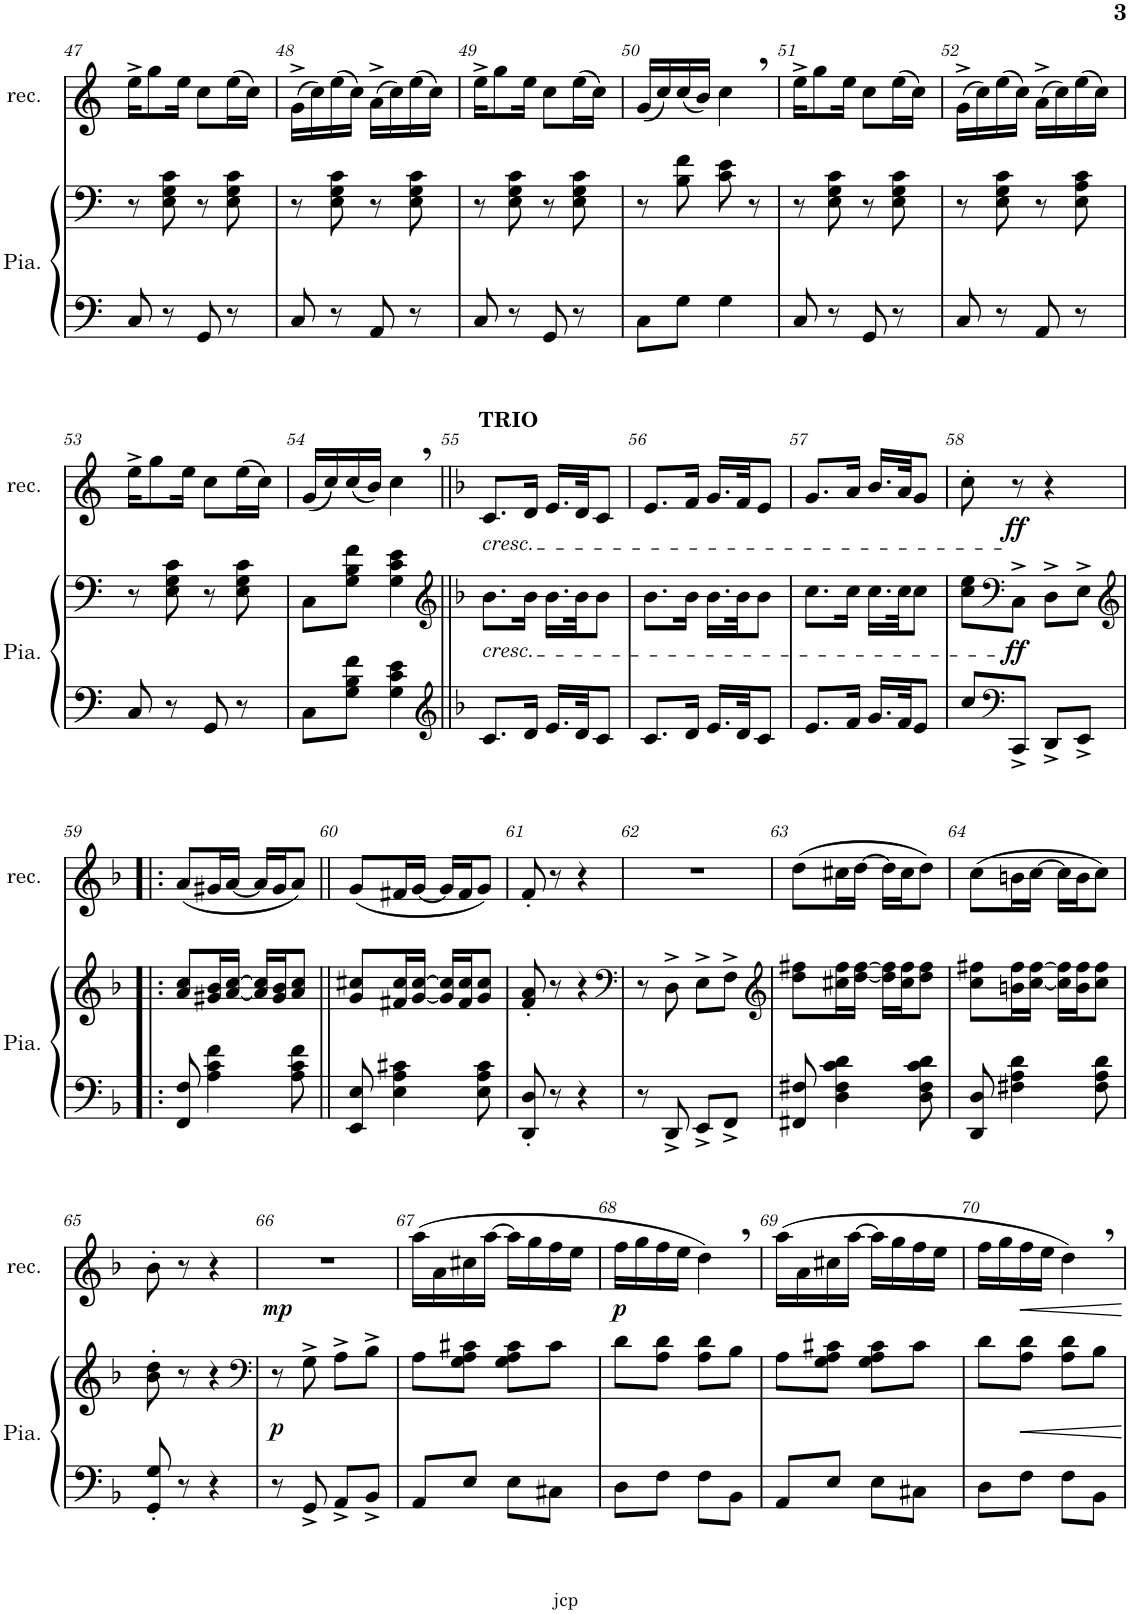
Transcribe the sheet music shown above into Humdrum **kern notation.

**kern	**kern	**dynam	**kern	**dynam
*part2	*part2	*part2	*part1	*part1
*staff3	*staff2	*staff2/3	*staff1	*staff1
*I"Piano	*	*	*I"Recorder	*
*I'Pia.	*	*	*I'rec.	*
!!LO:PB:g=z
*clefF4	*clefF4	*	*clefG2	*
*k[]	*k[]	*	*k[]	*
*M2/4	*M2/4	*	*M2/4	*
=47	=47	=47	=47	=47
8C/	8r	.	16ee^\KL	.
.	.	.	8gg\	.
8r	8E\ 8G\ 8c\	.	.	.
.	.	.	16ee\Jk	.
8GG/	8r	.	8cc\L	.
8r	8E\ 8G\ 8c\	.	(16ee\L	.
.	.	.	16cc\JJ)	.
=48	=48	=48	=48	=48
8C/	8r	.	(16g^\LL	.
.	.	.	16cc\)	.
8r	8E\ 8G\ 8c\	.	(16ee\	.
.	.	.	16cc\JJ)	.
8AA/	8r	.	(16a^\LL	.
.	.	.	16cc\)	.
8r	8E\ 8G\ 8c\	.	(16ee\	.
.	.	.	16cc\JJ)	.
=49	=49	=49	=49	=49
8C/	8r	.	16ee^\KL	.
.	.	.	8gg\	.
8r	8E\ 8G\ 8c\	.	.	.
.	.	.	16ee\Jk	.
8GG/	8r	.	8cc\L	.
8r	8E\ 8G\ 8c\	.	(16ee\L	.
.	.	.	16cc\JJ)	.
=50	=50	=50	=50	=50
8C\L	8r	.	(16g/LL	.
.	.	.	16cc/)	.
8G\J	8B\ 8f\	.	(16cc/	.
.	.	.	16b/JJ)	.
4G\	8c\ 8e\	.	4cc,\	.
.	8r	.	.	.
=51	=51	=51	=51	=51
8C/	8r	.	16ee^\KL	.
.	.	.	8gg\	.
8r	8E\ 8G\ 8c\	.	.	.
.	.	.	16ee\Jk	.
8GG/	8r	.	8cc\L	.
8r	8E\ 8G\ 8c\	.	(16ee\L	.
.	.	.	16cc\JJ)	.
=52	=52	=52	=52	=52
8C/	8r	.	(16g^\LL	.
.	.	.	16cc\)	.
8r	8E\ 8G\ 8c\	.	(16ee\	.
.	.	.	16cc\JJ)	.
8AA/	8r	.	(16a^\LL	.
.	.	.	16cc\)	.
8r	8E\ 8A\ 8c\	.	(16ee\	.
.	.	.	16cc\JJ)	.
!!LO:LB:g=z
=53	=53	=53	=53	=53
8C/	8r	.	16ee^\KL	.
.	.	.	8gg\	.
8r	8E\ 8G\ 8c\	.	.	.
.	.	.	16ee\Jk	.
8GG/	8r	.	8cc\L	.
8r	8E\ 8G\ 8c\	.	(16ee\L	.
.	.	.	16cc\JJ)	.
=54	=54	=54	=54	=54
8C\L	8C\L	.	(16g/LL	.
.	.	.	16cc/)	.
8G\ 8B\ 8f\J	8G\ 8B\ 8f\J	.	(16cc/	.
.	.	.	16b/JJ)	.
4G\ 4c\ 4e\	4G\ 4c\ 4e\	.	4cc,\	.
=55||	=55||	=55||	=55||	=55||
*clefG2	*clefG2	*	*	*
*k[b-]	*k[b-]	*	*k[b-]	*
!	!	!	!LO:TX:a:B:t=TRIO	!
!	!	!	!LO:TX:b:i:t=cresc.	!
!	!LO:TX:b:i:t=cresc.	!	!	!
8.c/L	8.b-\L	.	8.c/L	.
16d/Jk	16b-\Jk	.	16d/Jk	.
16.e/LL	16.b-\LL	.	16.e/LL	.
32d/JK	32b-\JK	.	32d/JK	.
8c/J	8b-\J	.	8c/J	.
=56	=56	=56	=56	=56
8.c/L	8.b-\L	.	8.e/L	.
16d/Jk	16b-\Jk	.	16f/Jk	.
16.e/LL	16.b-\LL	.	16.g/LL	.
32d/JK	32b-\JK	.	32f/JK	.
8c/J	8b-\J	.	8e/J	.
=57	=57	=57	=57	=57
8.e/L	8.cc\L	.	8.g/L	.
16f/Jk	16cc\Jk	.	16a/Jk	.
16.g/LL	16.cc\LL	.	16.b-/LL	.
32f/JK	32cc\JK	.	32a/JK	.
8e/J	8cc\J	.	8g/J	.
=58	=58	=58	=58	=58
8cc/L	8cc\ 8ee\L	.	8cc'\	.
*clefF4	*clefF4	*	*	*
!	!	!LO:DY:b	!	!LO:DY:b
8CC^/J	8C^\J	ff	8r	ff
8DD^/L	8D^\L	.	4r	.
8EE^/J	8E^\J	.	.	.
!!LO:LB:g=z
=59!|:	=59!|:	=59!|:	=59!|:	=59!|:
*	*clefG2	*	*	*
8FF/ 8F/	8a/ 8cc/L	.	(8a/L	.
4A\ 4c\ 4f\	16g#X/ 16b-/L	.	16g#X/L	.
.	[16a/ [16cc/JJ	.	[16a/JJ	.
.	16a/] 16cc/]LL	.	16a/LL]	.
.	16g#/ 16b-/J	.	16g#/J	.
8A\ 8c\ 8f\	8a/ 8cc/J	.	8a/J)	.
=60||	=60||	=60||	=60||	=60||
8EE/ 8E/	8g/ 8cc#X/L	.	(8g/L	.
4E\ 4A\ 4c#X\	16f#X/ 16cc#/L	.	16f#X/L	.
.	[16g/ [16cc#/JJ	.	[16g/JJ	.
.	16g/] 16cc#/]LL	.	16g/LL]	.
.	16f#/ 16cc#/J	.	16f#/J	.
8E\ 8A\ 8c#\	8g/ 8cc#/J	.	8g/J)	.
=61	=61	=61	=61	=61
8DD/' 8D/'	8f/' 8a/'	.	8f'/	.
8r	8r	.	8r	.
4r	4r	.	4r	.
=62	=62	=62	=62	=62
*	*clefF4	*	*	*
8r	8r	.	2r	.
8DD^/	8D^\	.	.	.
8EE^/L	8E^\L	.	.	.
8FF^/J	8F^\J	.	.	.
=63	=63	=63	=63	=63
*	*clefG2	*	*	*
8FF#X/ 8F#X/	8dd\ 8ff#X\L	.	(8dd\L	.
4D\ 4F#\ 4c\ 4d\	16cc#X\ 16ff#\L	.	16cc#X\L	.
.	[16dd\ [16ff#\JJ	.	[16dd\JJ	.
.	16dd\] 16ff#\]LL	.	16dd\LL]	.
.	16cc#\ 16ff#\J	.	16cc#\J	.
8D\ 8F#\ 8c\ 8d\	8dd\ 8ff#\J	.	8dd\J)	.
=64	=64	=64	=64	=64
8DD/ 8D/	8cc\ 8ff#X\L	.	(8cc\L	.
4F#X\ 4A\ 4d\	16bn\ 16ff#\L	.	16bn\L	.
.	[16cc\ [16ff#\JJ	.	[16cc\JJ	.
.	16cc\] 16ff#\]LL	.	16cc\LL]	.
.	16b\ 16ff#\J	.	16b\J	.
8F#\ 8A\ 8d\	8cc\ 8ff#\J	.	8cc\J)	.
!!LO:LB:g=z
=65	=65	=65	=65	=65
8GG/' 8G/'	8b-\' 8dd\'	.	8b-'\	.
8r	8r	.	8r	.
4r	4r	.	4r	.
=66	=66	=66	=66	=66
*	*clefF4	*	*	*
!	!	!LO:DY:b	!	!LO:DY:b
8r	8r	p	2r	mp
8GG^/	8G^\	.	.	.
8AA^/L	8A^\L	.	.	.
8BB-^/J	8B-^\J	.	.	.
=67	=67	=67	=67	=67
8AA/L	8A\L	.	(16aa\LL	.
.	.	.	16a\	.
8E/J	8G\ 8A\ 8c#X\J	.	16cc#X\	.
.	.	.	[16aa\JJ	.
8E\L	8G\ 8A\ 8c#\L	.	16aa\LL]	.
.	.	.	16gg\	.
8C#X\J	8c#\J	.	16ff\	.
.	.	.	16ee\JJ	.
=68	=68	=68	=68	=68
!	!	!	!	!LO:DY:b
8D\L	8d\L	.	16ff\LL	p
.	.	.	16gg\	.
8F\J	8A\ 8d\J	.	16ff\	.
.	.	.	16ee\JJ	.
8F\L	8A\ 8d\L	.	4dd,\)	.
8BB-\J	8B-\J	.	.	.
=69	=69	=69	=69	=69
8AA/L	8A\L	.	(16aa\LL	.
.	.	.	16a\	.
8E/J	8G\ 8A\ 8c#X\J	.	16cc#X\	.
.	.	.	[16aa\JJ	.
8E\L	8G\ 8A\ 8c#\L	.	16aa\LL]	.
.	.	.	16gg\	.
8C#X\J	8c#\J	.	16ff\	.
.	.	.	16ee\JJ	.
=70	=70	=70	=70	=70
8D\L	8d\L	.	16ff\LL	.
.	.	.	16gg\	.
8F\J	8A\ 8d\J	.	16ff\	.
.	.	.	16ee\JJ	.
8F\L	8A\ 8d\L	.	4dd,\)	.
8BB-\J	8B-\J	.	.	.
=	=	=	=	=
*-	*-	*-	*-	*-
